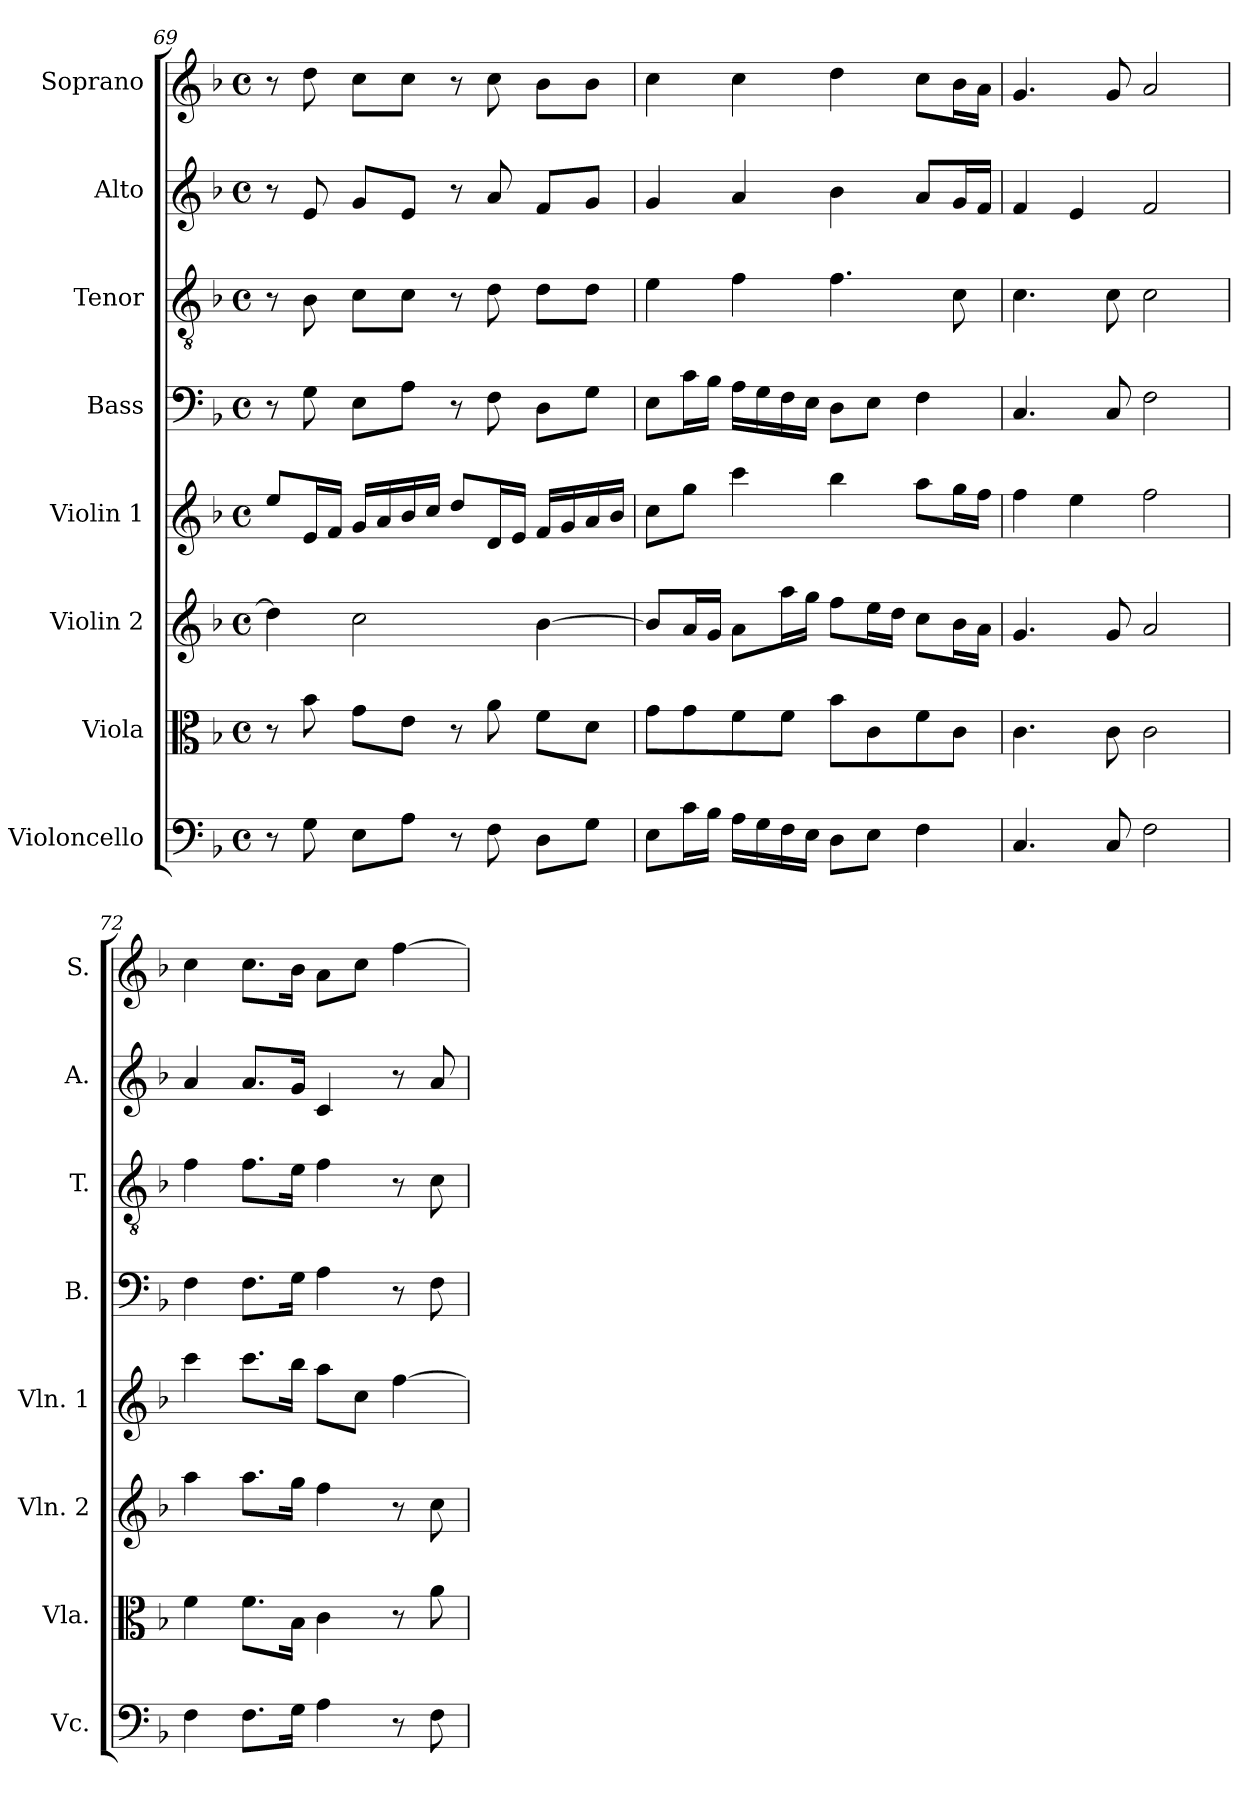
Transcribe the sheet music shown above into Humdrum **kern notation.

**kern	**kern	**kern	**kern	**kern	**kern	**kern	**kern
*part8	*part7	*part6	*part5	*part4	*part3	*part2	*part1
*staff8	*staff7	*staff6	*staff5	*staff4	*staff3	*staff2	*staff1
*I"Violoncello	*I"Viola	*I"Violin 2	*I"Violin 1	*I"Bass	*I"Tenor	*I"Alto	*I"Soprano
*I'Vc.	*I'Vla.	*I'Vln. 2	*I'Vln. 1	*I'B.	*I'T.	*I'A.	*I'S.
*clefF4	*clefC3	*clefG2	*clefG2	*clefF4	*clefGv2	*clefG2	*clefG2
*	*	*	*	*	*ITrd7c12	*	*
*k[b-]	*k[b-]	*k[b-]	*k[b-]	*k[b-]	*k[b-]	*k[b-]	*k[b-]
*F:	*F:	*F:	*F:	*F:	*F:	*F:	*F:
*M4/4	*M4/4	*M4/4	*M4/4	*M4/4	*M4/4	*M4/4	*M4/4
*met(c)	*met(c)	*met(c)	*met(c)	*met(c)	*met(c)	*met(c)	*met(c)
=69	=69	=69	=69	=69	=69	=69	=69
8r	8r	4ddi\]	8eei/L	8r	8r	8r	8r
8Gi\	8b-i\	.	16ei/L	8Gi\	8BB-i\	8ei/	8ddi\
.	.	.	16fi/JJ	.	.	.	.
8Ei\L	8gi\L	2cci\	16gi/LL	8Ei\L	8Ci\L	8gi/L	8cci\L
.	.	.	16ai/	.	.	.	.
8Ai\J	8ei\J	.	16b-i/	8Ai\J	8Ci\J	8ei/J	8cci\J
.	.	.	16cci/JJ	.	.	.	.
8r	8r	.	8ddi/L	8r	8r	8r	8r
8Fi\	8ai\	.	16di/L	8Fi\	8Di\	8ai/	8cci\
.	.	.	16ei/JJ	.	.	.	.
8Di\L	8fi\L	[>4b-i\	16fi/LL	8Di\L	8Di\L	8fi/L	8b-i\L
.	.	.	16gi/	.	.	.	.
8Gi\J	8di\J	.	16ai/	8Gi\J	8Di\J	8gi/J	8b-i\J
.	.	.	16b-i/JJ	.	.	.	.
!!LO:PB:g=z
=70	=70	=70	=70	=70	=70	=70	=70
8Ei\L	8gi\L	8b-i/L]	8cci\L	8Ei\L	4Ei\	4gi/	4cci\
16ci\L	8gi\	16ai/L	8ggi\J	16ci\L	.	.	.
16B-i\JJ	.	16gi/JJ	.	16B-i\JJ	.	.	.
16Ai\LL	8fi\	8ai\L	4ccci\	16Ai\LL	4Fi\	4ai/	4cci\
16Gi\	.	.	.	16Gi\	.	.	.
16Fi\	8fi\J	16aai\L	.	16Fi\	.	.	.
16Ei\JJ	.	16ggi\JJ	.	16Ei\JJ	.	.	.
8Di\L	8b-i\L	8ffi\L	4bb-i\	8Di\L	4.Fi\	4b-i\	4ddi\
8Ei\J	8ci\	16eei\L	.	8Ei\J	.	.	.
.	.	16ddi\JJ	.	.	.	.	.
4Fi\	8fi\	8cci\L	8aai\L	4Fi\	.	8ai/L	8cci\L
.	8ci\J	16b-i\L	16ggi\L	.	8Ci\	16gi/L	16b-i\L
.	.	16ai\JJ	16ffi\JJ	.	.	16fi/JJ	16ai\JJ
=71	=71	=71	=71	=71	=71	=71	=71
4.Ci/	4.ci\	4.gi/	4ffi\	4.Ci/	4.Ci\	4fi/	4.gi/
.	.	.	4eei\	.	.	4ei/	.
8Ci/	8ci\	8gi/	.	8Ci/	8Ci\	.	8gi/
2Fi\	2ci\	2ai/	2ffi\	2Fi\	2Ci\	2fi/	2ai/
=72	=72	=72	=72	=72	=72	=72	=72
4Fi\	4fi\	4aai\	4ccci\	4Fi\	4Fi\	4ai/	4cci\
8.Fi\L	8.fi\L	8.aai\L	8.ccci\L	8.Fi\L	8.Fi\L	8.ai/L	8.cci\L
16Gi\Jk	16B-i\Jk	16ggi\Jk	16bb-i\Jk	16Gi\Jk	16Ei\Jk	16gi/Jk	16b-i\Jk
4Ai\	4ci\	4ffi\	8aai\L	4Ai\	4Fi\	4ci/	8ai\L
.	.	.	8cci\J	.	.	.	8cci\J
8r	8r	8r	[>4ffi\	8r	8r	8r	[>4ffi\
8Fi\	8ai\	8cci\	.	8Fi\	8Ci\	8ai/	.
=	=	=	=	=	=	=	=
*-	*-	*-	*-	*-	*-	*-	*-
